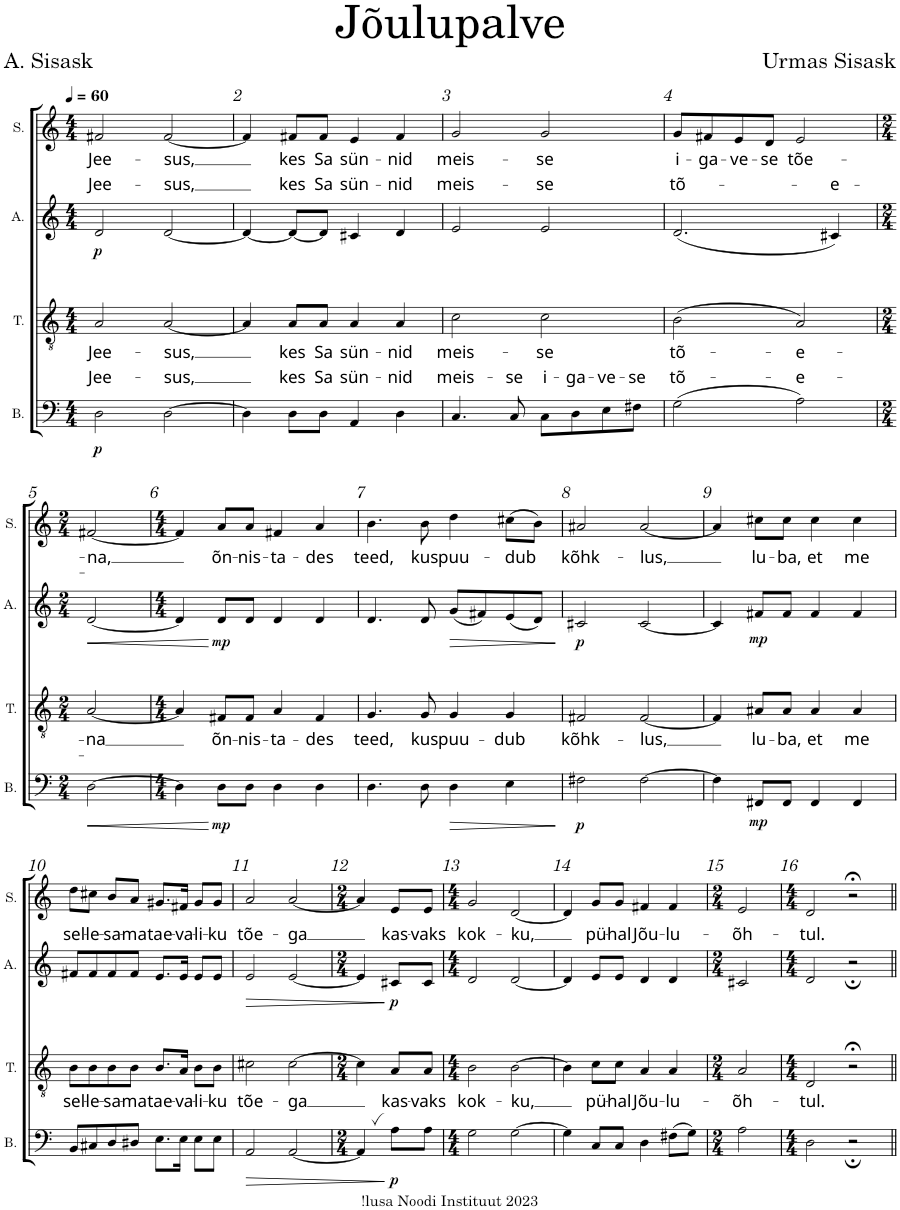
**kern	**text	**dynam	**kern	**text	**kern	**text	**dynam	**kern	**text
*part4	*part4	*part4	*part3	*part3	*part2	*part2	*part2	*part1	*part1
*staff4	*staff4	*staff4	*staff3	*staff3	*staff2	*staff2	*staff2	*staff1	*staff1
*I"B.	*	*	*I"T.	*	*I"A.	*	*	*I"S.	*
*I'B.	*	*	*I'T.	*	*I'A.	*	*	*I'S.	*
*clefF4	*	*	*clefGv2	*	*clefG2	*	*	*clefG2	*
*	*	*	*	*	*Trd1c2	*	*	*	*
*k[]	*	*	*k[]	*	*k[]	*	*	*k[]	*
*M4/4	*	*	*M4/4	*	*M4/4	*	*	*M4/4	*
*MM60	*	*	*MM60	*	*MM60	*	*	*MM60	*
=1	=1	=1	=1	=1	=1	=1	=1	=1	=1
!	!LO:LY:a	!LO:DY:b	!	!LO:LY:b	!	!LO:LY:a	!LO:DY:b	!	!LO:LY:b
2D\	Jee-	p	2A/	Jee-	2d/	Jee-	p	2f#X/	Jee-
!	!LO:LY:a	!	!	!LO:LY:b	!	!LO:LY:a	!	!	!LO:LY:b
[2D\	-sus,	.	[2A/	-sus,	[2d/	-sus,	.	[2f#/	-sus,
=2	=2	=2	=2	=2	=2	=2	=2	=2	=2
4D\]	.	.	4A/]	.	4d/_	.	.	4f#/]	.
!	!LO:LY:a	!	!	!LO:LY:b	!	!LO:LY:a	!	!	!LO:LY:b
8D\L	kes	.	8A/L	kes	8d/L_	kes	.	8f#X/L	kes
!	!LO:LY:a	!	!	!LO:LY:b	!	!LO:LY:a	!	!	!LO:LY:b
8D\J	Sa	.	8A/J	Sa	8d/J]	Sa	.	8f#/J	Sa
!	!LO:LY:a	!	!	!LO:LY:b	!	!LO:LY:a	!	!	!LO:LY:b
4AA/	sün-	.	4A/	sün-	4c#X/	sün-	.	4e/	sün-
!	!LO:LY:a	!	!	!LO:LY:b	!	!LO:LY:a	!	!	!LO:LY:b
4D\	-nid	.	4A/	-nid	4d/	-nid	.	4f#/	-nid
=3	=3	=3	=3	=3	=3	=3	=3	=3	=3
!	!LO:LY:a	!	!	!LO:LY:b	!	!LO:LY:a	!	!	!LO:LY:b
4.C/	meis-	.	2c\	meis-	2e/	meis-	.	2g/	meis-
!	!LO:LY:a	!	!	!	!	!	!	!	!
8C/	-se	.	.	.	.	.	.	.	.
!	!LO:LY:a	!	!	!LO:LY:b	!	!LO:LY:a	!	!	!LO:LY:b
8C\L	i-	.	2c\	-se	2e/	-se	.	2g/	-se
!	!LO:LY:a	!	!	!	!	!	!	!	!
8D\	-ga-	.	.	.	.	.	.	.	.
!	!LO:LY:a	!	!	!	!	!	!	!	!
8E\	-ve-	.	.	.	.	.	.	.	.
!	!LO:LY:a	!	!	!	!	!	!	!	!
8F#X\J	-se	.	.	.	.	.	.	.	.
=4	=4	=4	=4	=4	=4	=4	=4	=4	=4
!	!LO:LY:a	!	!	!LO:LY:b	!	!LO:LY:a	!	!	!LO:LY:b
(2G\	tõ-	.	(2B\	tõ-	(2.d/	tõ-	.	8g/L	i-
!	!	!	!	!	!	!	!	!	!LO:LY:b
.	.	.	.	.	.	.	.	8f#X/	-ga-
!	!	!	!	!	!	!	!	!	!LO:LY:b
.	.	.	.	.	.	.	.	8e/	-ve-
!	!	!	!	!	!	!	!	!	!LO:LY:b
.	.	.	.	.	.	.	.	8d/J	-se
!	!LO:LY:a	!	!	!LO:LY:b	!	!	!	!	!LO:LY:b
2A\)	-e-	.	2A/)	-e-	.	.	.	2e/	tõe-
!	!	!	!	!	!	!LO:LY:a	!	!	!
.	.	.	.	.	4c#X/)	-e-	.	.	.
!!LO:LB:g=z
=5	=5	=5	=5	=5	=5	=5	=5	=5	=5
*M2/4	*	*	*M2/4	*	*M2/4	*	*	*M2/4	*
!	!LO:LY:a	!LO:HP:b	!	!LO:LY:b	!	!LO:LY:a	!LO:HP:b	!	!LO:LY:b
[2D\	-na	<	[2A/	-na	[2d/	-na,	<	[2f#X/	-na,
=6	=6	=6	=6	=6	=6	=6	=6	=6	=6
*M4/4	*	*	*M4/4	*	*M4/4	*	*	*M4/4	*
4D\]	.	.	4A/]	.	4d/]	.	.	4f#/]	.
!	!	!LO:DY:n=1:b	!	!LO:LY:b	!	!	!LO:DY:n=1:b	!	!LO:LY:b
8D\L	.	[ mp	8F#X/L	õn-	8d/L	.	[ mp	8a/L	õn-
!	!	!	!	!LO:LY:b	!	!	!	!	!LO:LY:b
8D\J	.	.	8F#/J	-nis-	8d/J	.	.	8a/J	-nis-
!	!	!	!	!LO:LY:b	!	!	!	!	!LO:LY:b
4D\	.	.	4A/	-ta-	4d/	.	.	4f#X/	-ta-
!	!	!	!	!LO:LY:b	!	!	!	!	!LO:LY:b
4D\	.	.	4F#/	-des	4d/	.	.	4a/	-des
=7	=7	=7	=7	=7	=7	=7	=7	=7	=7
!	!	!	!	!LO:LY:b	!	!	!	!	!LO:LY:b
4.D\	.	.	4.G/	teed,	4.d/	.	.	4.b\	teed,
!	!	!	!	!LO:LY:b	!	!	!	!	!LO:LY:b
8D\	.	.	8G/	kus	8d/	.	.	8b\	kus
!	!	!LO:HP:b	!	!LO:LY:b	!	!	!LO:HP:b	!	!LO:LY:b
4D\	.	>	4G/	puu-	(8g/L	.	>	4dd\	puu-
.	.	.	.	.	8f#X/)	.	.	.	.
!	!	!	!	!LO:LY:b	!	!	!	!	!LO:LY:b
4E\	.	.	4G/	-dub	(8e/	.	.	(8cc#X\L	-dub
.	.	.	.	.	8d/J)	.	.	8b\J)	.
.	.	]	.	.	.	.	]	.	.
=8	=8	=8	=8	=8	=8	=8	=8	=8	=8
!	!	!LO:DY:b	!	!LO:LY:b	!	!	!LO:DY:b	!	!LO:LY:b
2F#X\	.	p	2F#X/	kõhk-	2c#X/	.	p	2a#X/	kõhk-
!	!	!	!	!LO:LY:b	!	!	!	!	!LO:LY:b
[2F#\	.	.	[2F#/	-lus,	[2c#/	.	.	[2a#/	-lus,
=9	=9	=9	=9	=9	=9	=9	=9	=9	=9
4F#\]	.	.	4F#/]	.	4c#/]	.	.	4a#/]	.
!	!	!LO:DY:b	!	!LO:LY:b	!	!	!LO:DY:b	!	!LO:LY:b
8FF#X/L	.	mp	8A#X/L	lu-	8f#X/L	.	mp	8cc#X\L	lu-
!	!	!	!	!LO:LY:b	!	!	!	!	!LO:LY:b
8FF#/J	.	.	8A#/J	-ba,	8f#/J	.	.	8cc#\J	-ba,
!	!	!	!	!LO:LY:b	!	!	!	!	!LO:LY:b
4FF#/	.	.	4A#/	et	4f#/	.	.	4cc#\	et
!	!	!	!	!LO:LY:b	!	!	!	!	!LO:LY:b
4FF#/	.	.	4A#/	me	4f#/	.	.	4cc#\	me
!!LO:LB:g=z
=10	=10	=10	=10	=10	=10	=10	=10	=10	=10
!	!	!	!	!LO:LY:b	!	!	!	!	!LO:LY:b
8BB/L	.	.	8B\L	sel-	8f#X/L	.	.	8dd\L	sel-
!	!	!	!	!LO:LY:b	!	!	!	!	!LO:LY:b
8C#X/	.	.	8B\	-le-	8f#/	.	.	8cc#X\J	-le-
!	!	!	!	!LO:LY:b	!	!	!	!	!LO:LY:b
8D/	.	.	8B\	-sa-	8f#/	.	.	8b/L	-sa-
!	!	!	!	!LO:LY:b	!	!	!	!	!LO:LY:b
8D#X/J	.	.	8B\J	-ma	8f#/J	.	.	8a/J	-ma
!	!	!	!	!LO:LY:b	!	!	!	!	!LO:LY:b
8.E\L	.	.	8.B/L	tae-	8.e/L	.	.	8.g#X/L	tae-
!	!	!	!	!LO:LY:b	!	!	!	!	!LO:LY:b
16E\Jk	.	.	16A/Jk	-va-	16e/Jk	.	.	16f#X/Jk	-va-
!	!	!	!	!LO:LY:b	!	!	!	!	!LO:LY:b
8E\L	.	.	8B\L	-li-	8e/L	.	.	8g#/L	-li-
!	!	!	!	!LO:LY:b	!	!	!	!	!LO:LY:b
8E\J	.	.	8B\J	-ku	8e/J	.	.	8g#/J	-ku
=11	=11	=11	=11	=11	=11	=11	=11	=11	=11
!	!	!LO:HP:b	!	!LO:LY:b	!	!	!LO:HP:b	!	!LO:LY:b
2AA/	.	>	2c#X\	tõe-	2e/	.	>	2a/	tõe-
!	!	!	!	!LO:LY:b	!	!	!	!	!LO:LY:b
[2AA/	.	.	[2c#\	-ga	[2e/	.	.	[2a/	-ga
=12	=12	=12	=12	=12	=12	=12	=12	=12	=12
*M2/4	*	*	*M2/4	*	*M2/4	*	*	*M2/4	*
4AA,/]	.	.	4c#\]	.	4e/]	.	.	4a/]	.
!	!	!LO:DY:n=1:b	!	!LO:LY:b	!	!	!LO:DY:n=1:b	!	!LO:LY:b
8A\L	.	] p	8A/L	kas-	8c#X/L	.	] p	8e/L	kas-
!	!	!	!	!LO:LY:b	!	!	!	!	!LO:LY:b
8A\J	.	.	8A/J	-vaks	8c#/J	.	.	8e/J	-vaks
=13	=13	=13	=13	=13	=13	=13	=13	=13	=13
*M4/4	*	*	*M4/4	*	*M4/4	*	*	*M4/4	*
!	!	!	!	!LO:LY:b	!	!	!	!	!LO:LY:b
2G\	.	.	2B\	kok-	2d/	.	.	2g/	kok-
!	!	!	!	!LO:LY:b	!	!	!	!	!LO:LY:b
[2G\	.	.	[2B\	-ku,	[2d/	.	.	[2d/	-ku,
=14	=14	=14	=14	=14	=14	=14	=14	=14	=14
4G\]	.	.	4B\]	.	4d/]	.	.	4d/]	.
!	!	!	!	!LO:LY:b	!	!	!	!	!LO:LY:b
8C/L	.	.	8c\L	pü-	8e/L	.	.	8g/L	pü-
!	!	!	!	!LO:LY:b	!	!	!	!	!LO:LY:b
8C/J	.	.	8c\J	-hal	8e/J	.	.	8g/J	-hal
!	!	!	!	!LO:LY:b	!	!	!	!	!LO:LY:b
4D\	.	.	4A/	Jõu-	4d/	.	.	4f#X/	Jõu-
!	!	!	!	!LO:LY:b	!	!	!	!	!LO:LY:b
(8F#X\L	.	.	4A/	-lu-	4d/	.	.	4f#/	-lu-
8G\J)	.	.	.	.	.	.	.	.	.
=15	=15	=15	=15	=15	=15	=15	=15	=15	=15
*M2/4	*	*	*M2/4	*	*M2/4	*	*	*M2/4	*
!	!	!	!	!LO:LY:b	!	!	!	!	!LO:LY:b
2A\	.	.	2A/	-õh-	2c#X/	.	.	2e/	-õh-
=16	=16	=16	=16	=16	=16	=16	=16	=16	=16
*M4/4	*	*	*M4/4	*	*M4/4	*	*	*M4/4	*
!	!	!	!	!LO:LY:b	!	!	!	!	!LO:LY:b
2D\	.	.	2D/	-tul.	2d/	.	.	2d/	-tul.
2r;	.	.	2r;<	.	2r;	.	.	2r;<	.
=||	=||	=||	=||	=||	=||	=||	=||	=||	=||
*-	*-	*-	*-	*-	*-	*-	*-	*-	*-
